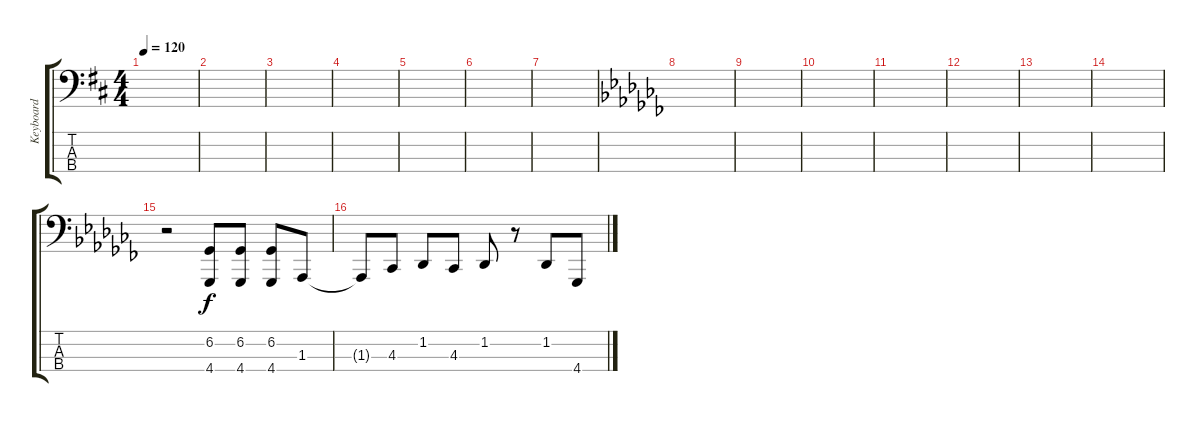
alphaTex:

\track ("Keyboard" "Keyboard") {instrument lead2sawtooth}
\staff {score tabs}
\tuning (F2 C2 G1 D1) {hide}
\ts (4 4)
\tempo 120
\clef f4
\ks d
|
|
|
|
|
|
|
\ks abminor
|
|
|
|
|
|
|
r.2 (6.2 4.4).8 (6.2 4.4).8 (6.2 4.4).8 1.3.8 |
1.3{t}.8 4.3.8 1.2.8 4.3.8 1.2.8 r.8 1.2.8 4.4.8
